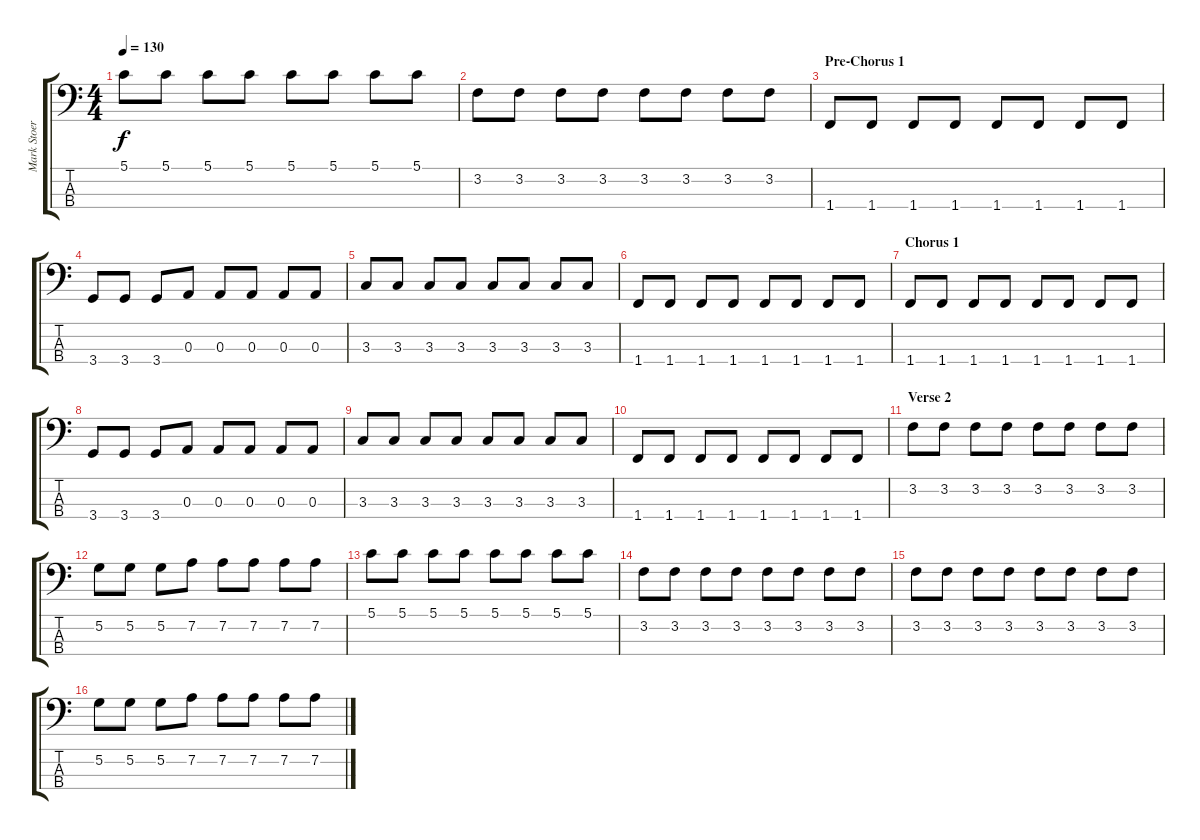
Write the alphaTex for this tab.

\track ("Mark Stoermer" "Mark Stoer") {instrument electricbasspick}
\staff {score tabs}
\tuning (G2 D2 A1 E1) {hide}
\ts (4 4)
\tempo 130
\clef f4
\ks c
5.1.8{dy f} 5.1.8 5.1.8 5.1.8 5.1.8 5.1.8 5.1.8 5.1.8 |
3.2.8 3.2.8 3.2.8 3.2.8 3.2.8 3.2.8 3.2.8 3.2.8 |
\section ("" "Pre-Chorus 1")
1.4.8 1.4.8 1.4.8 1.4.8 1.4.8 1.4.8 1.4.8 1.4.8 |
3.4.8 3.4.8 3.4.8 0.3.8 0.3.8 0.3.8 0.3.8 0.3.8 |
3.3.8 3.3.8 3.3.8 3.3.8 3.3.8 3.3.8 3.3.8 3.3.8 |
1.4.8 1.4.8 1.4.8 1.4.8 1.4.8 1.4.8 1.4.8 1.4.8 |
\section ("" "Chorus 1")
1.4.8 1.4.8 1.4.8 1.4.8 1.4.8 1.4.8 1.4.8 1.4.8 |
3.4.8 3.4.8 3.4.8 0.3.8 0.3.8 0.3.8 0.3.8 0.3.8 |
3.3.8 3.3.8 3.3.8 3.3.8 3.3.8 3.3.8 3.3.8 3.3.8 |
1.4.8 1.4.8 1.4.8 1.4.8 1.4.8 1.4.8 1.4.8 1.4.8 |
\section ("" "Verse 2")
3.2.8 3.2.8 3.2.8 3.2.8 3.2.8 3.2.8 3.2.8 3.2.8 |
5.2.8 5.2.8 5.2.8 7.2.8 7.2.8 7.2.8 7.2.8 7.2.8 |
5.1.8 5.1.8 5.1.8 5.1.8 5.1.8 5.1.8 5.1.8 5.1.8 |
3.2.8 3.2.8 3.2.8 3.2.8 3.2.8 3.2.8 3.2.8 3.2.8 |
3.2.8 3.2.8 3.2.8 3.2.8 3.2.8 3.2.8 3.2.8 3.2.8 |
5.2.8 5.2.8 5.2.8 7.2.8 7.2.8 7.2.8 7.2.8 7.2.8
